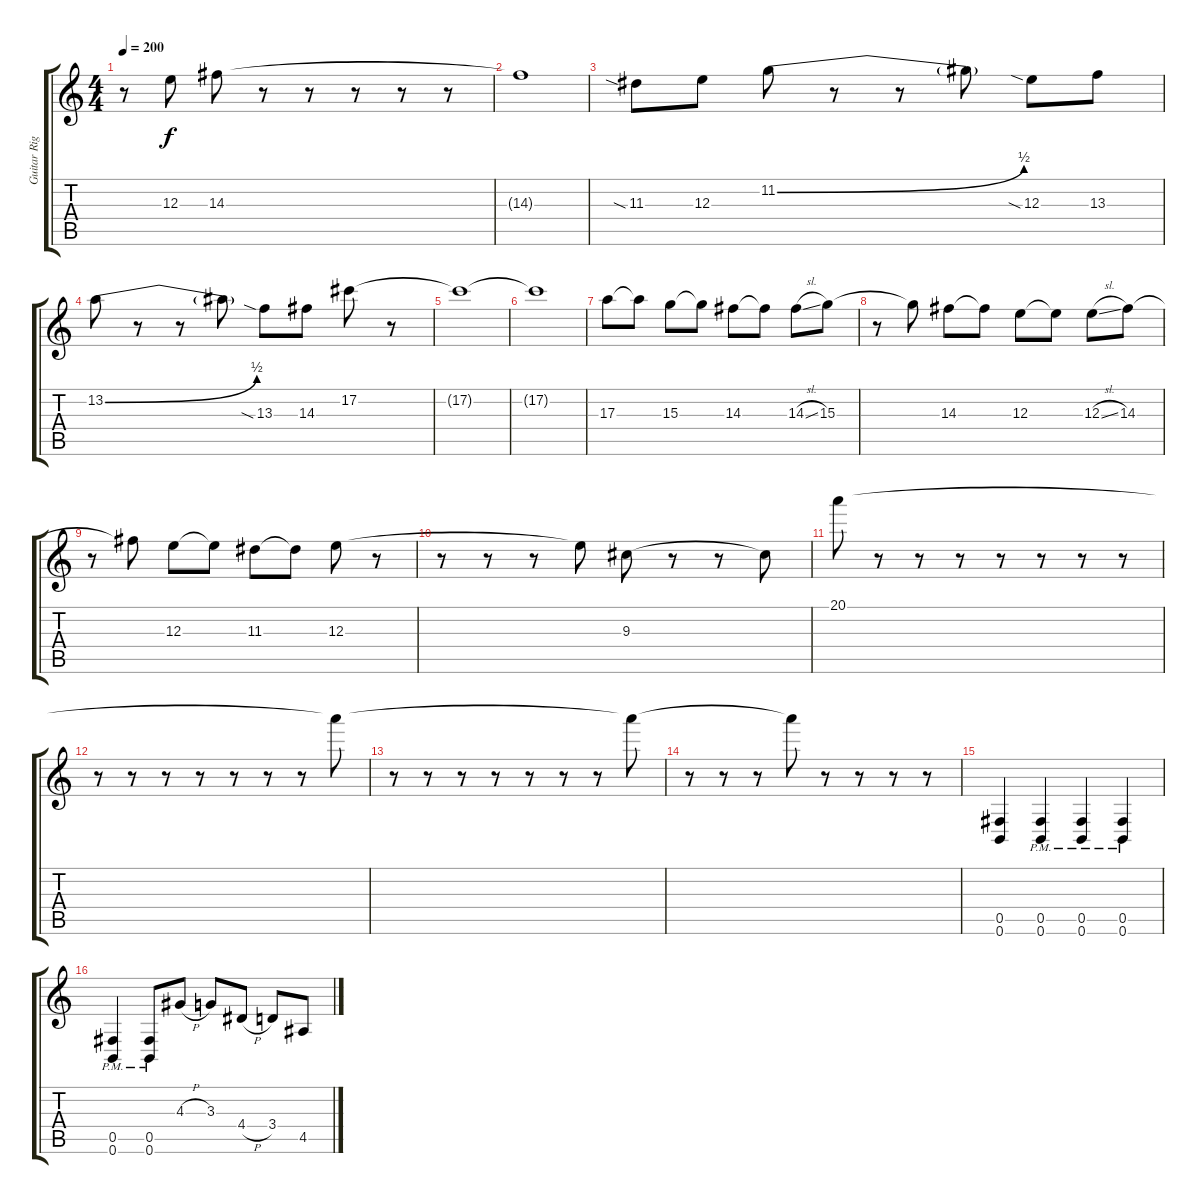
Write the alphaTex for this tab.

\track ("Guitar Right" "Guitar Rig") {instrument distortionguitar}
\staff {score tabs}
\tuning (Db4 Ab3 E3 B2 Gb2 B1) {hide}
\ts (4 4)
\tempo 200
\clef g2
\ks c
r.8{dy f} 12.3{t}.8 14.3.8 r.8 r.8 r.8 r.8 r.8 |
14.3{t}.1 |
11.3{sia}.8 12.3.8 11.2{be (bend 0 0 60 2)}.8 r.8 r.8 11.2{t}.8 12.3{sia}.8 13.3.8 |
13.2{be (bend 0 0 60 2)}.8 r.8 r.8 13.2{t}.8 13.3{sia}.8 14.3.8 17.2.8 r.8 |
17.2{t}.1 |
17.2{t}.1 |
17.3.8 17.3{t}.8 15.3.8 15.3{t}.8 14.3.8 14.3{t}.8 14.3{sl}.8 15.3.8 |
r.8 15.3{t}.8 14.3.8 14.3{t}.8 12.3.8 12.3{t}.8 12.3{sl}.8 14.3.8 |
r.8 14.3{t}.8 12.3.8 12.3{t}.8 11.3.8 11.3{t}.8 12.3.8 r.8 |
r.8 r.8 r.8 12.3{t}.8 9.3.8 r.8 r.8 9.3{t}.8 |
20.1.8{balance 8 instrument distortionguitar} r.8{balance 9} r.8{balance 10} r.8{balance 11} r.8{balance 12} r.8{balance 13} r.8{balance 14} r.8{balance 15} |
r.8{balance 16} r.8{balance 15} r.8{balance 14} r.8{balance 13} r.8{balance 12} r.8{balance 11} r.8{balance 10} 20.1{t}.8{balance 9} |
r.8{balance 8} r.8{balance 7} r.8{balance 6} r.8{balance 5} r.8{balance 4} r.8{balance 3} r.8{balance 2} 20.1{t}.8{balance 1} |
r.8{balance 0} r.8{balance 1} r.8{balance 2} 20.1{t}.8{balance 3} r.8 r.8 r.8 r.8 |
(0.5 0.6).4{volume 13 balance 16} (0.5{pm} 0.6{pm}).4 (0.5{pm} 0.6{pm}).4 (0.5{pm} 0.6{pm}).4 |
(0.5{pm} 0.6{pm}).4 (0.5{pm} 0.6{pm}).8 4.3{h}.8 3.3.8 4.4{h}.8 3.4.8 4.5.8
